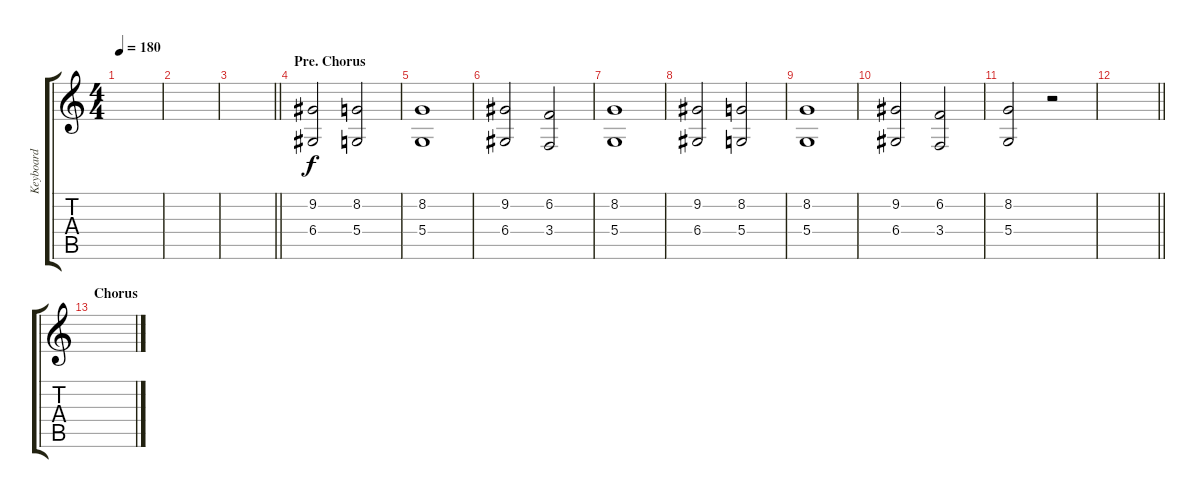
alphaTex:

\track ("Keyboard" "Keyboard") {instrument stringensemble1}
\staff {score tabs}
\tuning (E4 B3 G3 D3 A2 E2) {hide}
\ts (4 4)
\tempo 180
\clef g2
\ks c
|
|
\barLineRight lightlight
|
\section ("" "Pre. Chorus")
(9.2 6.4).2 (8.2 5.4).2 |
(8.2 5.4).1 |
(9.2 6.4).2 (6.2 3.4).2 |
(8.2 5.4).1 |
(9.2 6.4).2 (8.2 5.4).2 |
(8.2 5.4).1 |
(9.2 6.4).2 (6.2 3.4).2 |
(8.2 5.4).2 r.2 |
\barLineRight lightlight
|
\section ("" "Chorus")
